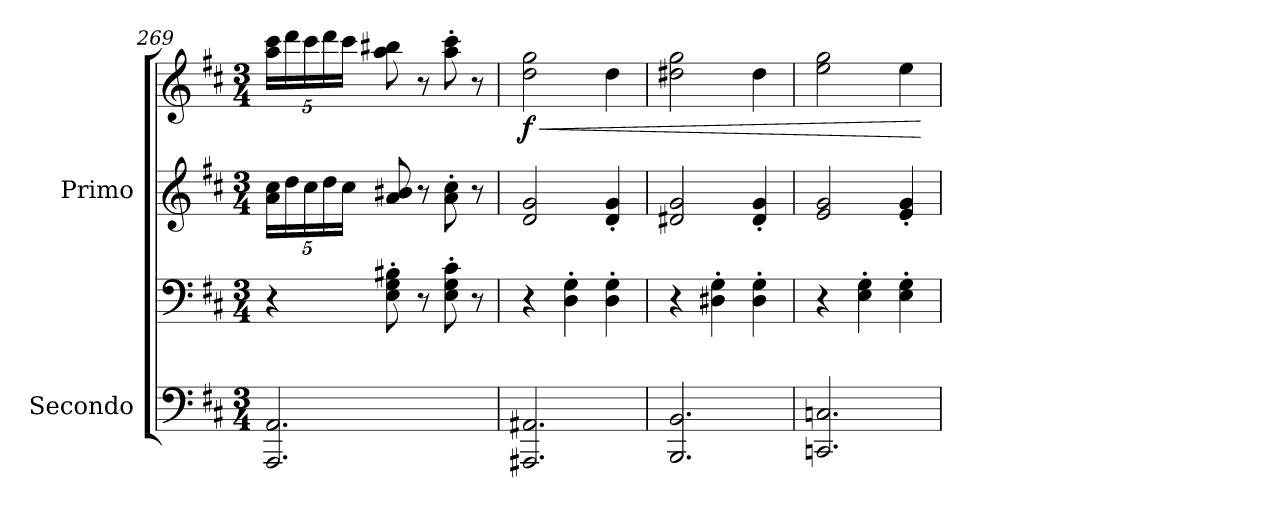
**kern	**kern	**kern	**kern	**dynam
*part2	*part2	*part1	*part1	*part1
*staff4	*staff3	*staff2	*staff1	*staff1/2
*I"Secondo	*	*I"Primo	*	*
*I'Sec.	*	*I'Pri.	*	*
*clefF4	*clefF4	*clefG2	*clefG2	*
*k[f#c#]	*k[f#c#]	*k[f#c#]	*k[f#c#]	*
*M3/4	*M3/4	*M3/4	*M3/4	*
*	*	*Xbrackettup	*Xbrackettup	*
=269	=269	=269	=269	=269
2.AAA/ 2.AA/	4r	20a\ 20cc#\LL	20aa\ 20ccc#\LL	.
.	.	20dd\	20ddd\	.
.	.	20cc#\	20ccc#\	.
.	.	20dd\	20ddd\	.
.	.	20cc#\JJ	20ccc#\JJ	.
.	8E\' 8G\' 8B#X\'	8a/ 8b#X/	8aa\ 8bb#X\	.
.	8r	8r	8r	.
.	8E\' 8G\' 8c#\'	8a\' 8cc#\'	8aa\' 8ccc#\'	.
.	8r	8r	8r	.
!!LO:LB:g=z
=270	=270	=270	=270	=270
!	!	!	!	!LO:HP:b
!	!	!	!	!LO:DY:n=1:b
2.AAA#X/ 2.AA#X/	4r	2d/ 2g/	2dd\ 2gg\	< f
.	4D\' 4G\'	.	.	.
.	4D\' 4G\'	4d/' 4g/'	4dd\	.
=271	=271	=271	=271	=271
2.BBB/ 2.BB/	4r	2d#X/ 2g/	2dd#X\ 2gg\	.
.	4D#X\' 4G\'	.	.	.
.	4D#\' 4G\'	4d#/' 4g/'	4dd#\	.
=272	=272	=272	=272	=272
2.CCn/ 2.Cn/	4r	2e/ 2g/	2ee\ 2gg\	.
.	4E\' 4G\'	.	.	.
.	4E\' 4G\'	4e/' 4g/'	4ee\	.
.	.	.	.	[
=	=	=	=	=
*-	*-	*-	*-	*-
